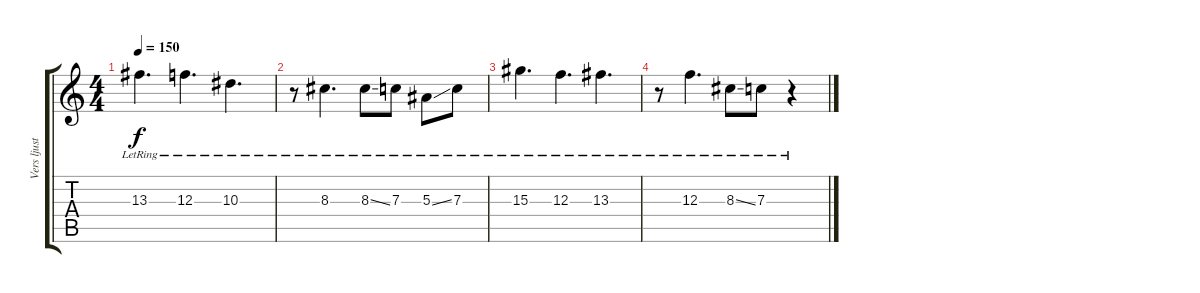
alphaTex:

\track ("Vers ljust" "Vers ljust") {instrument electricguitarclean}
\staff {score tabs}
\tuning (D4 A3 F3 C3 G2 C2) {hide}
\ts (4 4)
\tempo 150
\clef g2
\ks c
13.3{lr}.4{d dy f} 12.3{lr}.4{d} 10.3{lr}.4{d} |
r.8 8.3{lr}.4{d} 8.3{ss lr}.8 7.3{lr}.8 5.3{ss lr}.8 7.3{lr}.8 |
15.3{lr}.4{d} 12.3{lr}.4{d} 13.3{lr}.4{d} |
r.8 12.3{lr}.4{d} 8.3{ss lr}.8 7.3{lr}.8 r.4
